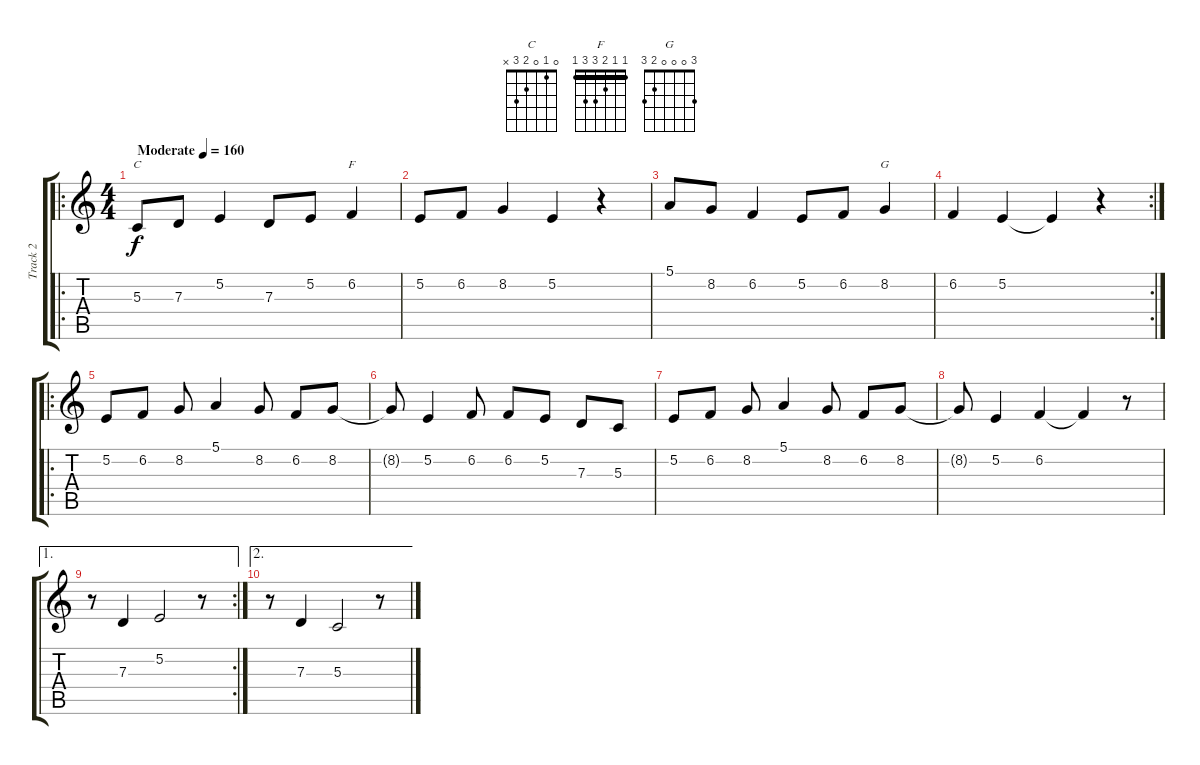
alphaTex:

\track ("Track 2" "Track 2") {instrument lead6voice}
\staff {score tabs}
\tuning (E4 B3 G3 D3 A2 E2) {hide}
\chord ("C" 0 1 0 2 3 x)
\chord ("F" 1 1 2 3 3 1) {barre 1}
\chord ("G" 3 0 0 0 2 3)
\ro
\ts (4 4)
\tempo (160 "Moderate")
\clef g2
\ks c
5.3.8{ch "C" dy f instrument lead6voice} 7.3.8 5.2.4 7.3.8 5.2.8 6.2.4{ch "F"} |
5.2.8 6.2.8 8.2.4 5.2.4 r.4 |
5.1.8 8.2.8 6.2.4 5.2.8 6.2.8 8.2.4{ch "G"} |
\rc 2
6.2.4 5.2.4 5.2{t}.4 r.4 |
\ro
5.2.8 6.2.8 8.2.8 5.1.4 8.2.8 6.2.8 8.2.8 |
8.2{t}.8 5.2.4 6.2.8 6.2.8 5.2.8 7.3.8 5.3.8 |
5.2.8 6.2.8 8.2.8 5.1.4 8.2.8 6.2.8 8.2.8 |
8.2{t}.8 5.2.4 6.2.4 6.2{t}.4 r.8 |
\ae 1
\rc 2
r.8 7.3.4 5.2.2 r.8 |
\ae 2
r.8 7.3.4 5.3.2 r.8
